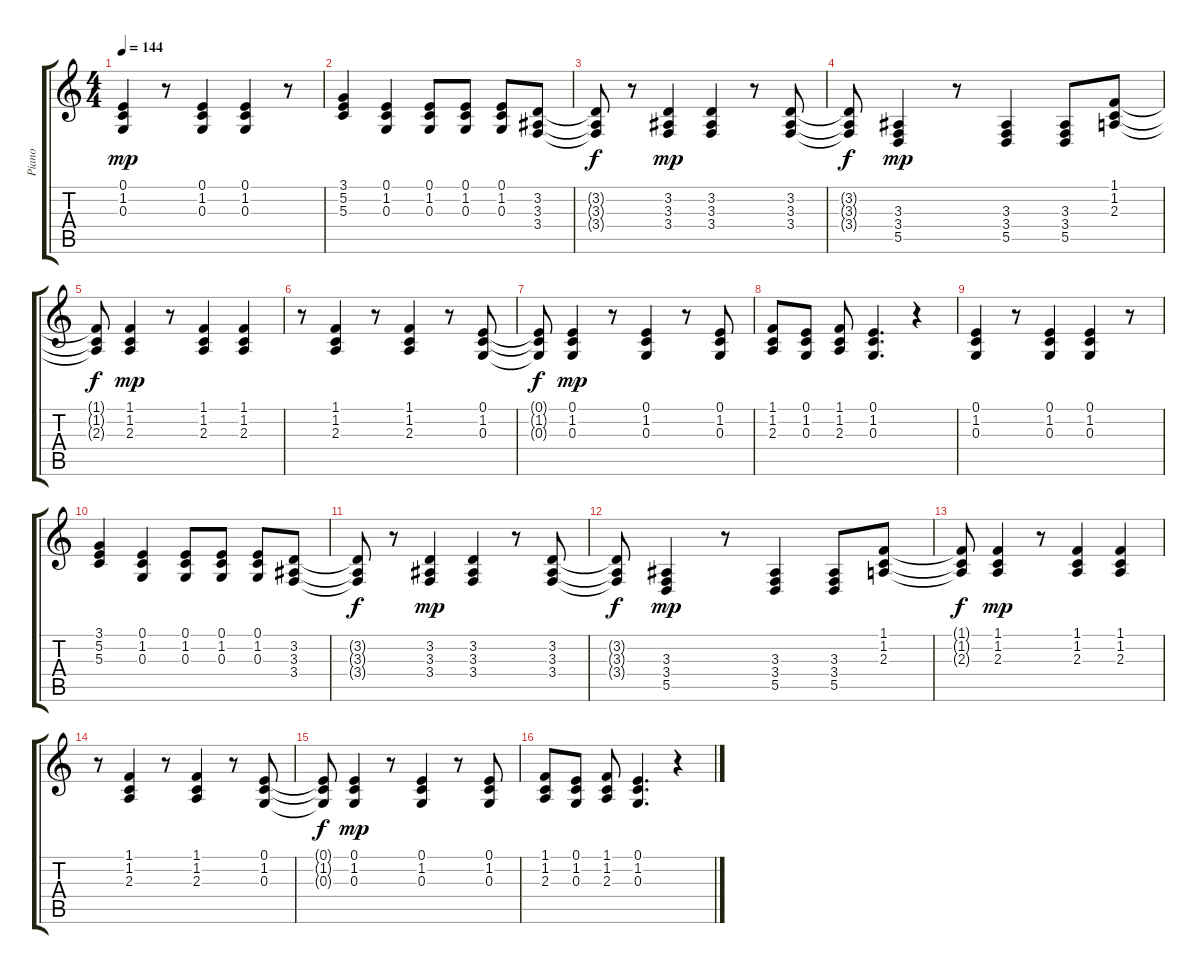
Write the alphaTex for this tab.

\track ("Piano" "Piano") {instrument brightacousticpiano}
\staff {score tabs}
\tuning (E4 B3 G3 D3 A2 E2) {hide}
\ts (4 4)
\tempo 144
\clef g2
\ks c
(0.1 1.2 0.3).4{dy mp} r.8 (0.1 1.2 0.3).4 (0.1 1.2 0.3).4 r.8 |
(3.1 5.2 5.3).4 (0.1 1.2 0.3).4 (0.1 1.2 0.3).8 (0.1 1.2 0.3).8 (0.1 1.2 0.3).8 (3.2 3.3 3.4).8 |
(3.2{t} 3.3{t} 3.4{t}).8{dy f} r.8 (3.2 3.3 3.4).4{dy mp} (3.2 3.3 3.4).4 r.8 (3.2 3.3 3.4).8 |
(3.2{t} 3.3{t} 3.4{t}).8{dy f} (3.3 3.4 5.5).4{dy mp} r.8 (3.3 3.4 5.5).4 (3.3 3.4 5.5).8 (1.1 1.2 2.3).8 |
(1.1{t} 1.2{t} 2.3{t}).8{dy f} (1.1 1.2 2.3).4{dy mp} r.8 (1.1 1.2 2.3).4 (1.1 1.2 2.3).4 |
r.8 (1.1 1.2 2.3).4 r.8 (1.1 1.2 2.3).4 r.8 (0.1 1.2 0.3).8 |
(0.1{t} 1.2{t} 0.3{t}).8{dy f} (0.1 1.2 0.3).4{dy mp} r.8 (0.1 1.2 0.3).4 r.8 (0.1 1.2 0.3).8 |
(1.1 1.2 2.3).8 (0.1 1.2 0.3).8 (1.1 1.2 2.3).8 (0.1 1.2 0.3).4{d} r.4 |
(0.1 1.2 0.3).4 r.8 (0.1 1.2 0.3).4 (0.1 1.2 0.3).4 r.8 |
(3.1 5.2 5.3).4 (0.1 1.2 0.3).4 (0.1 1.2 0.3).8 (0.1 1.2 0.3).8 (0.1 1.2 0.3).8 (3.2 3.3 3.4).8 |
(3.2{t} 3.3{t} 3.4{t}).8{dy f} r.8 (3.2 3.3 3.4).4{dy mp} (3.2 3.3 3.4).4 r.8 (3.2 3.3 3.4).8 |
(3.2{t} 3.3{t} 3.4{t}).8{dy f} (3.3 3.4 5.5).4{dy mp} r.8 (3.3 3.4 5.5).4 (3.3 3.4 5.5).8 (1.1 1.2 2.3).8 |
(1.1{t} 1.2{t} 2.3{t}).8{dy f} (1.1 1.2 2.3).4{dy mp} r.8 (1.1 1.2 2.3).4 (1.1 1.2 2.3).4 |
r.8 (1.1 1.2 2.3).4 r.8 (1.1 1.2 2.3).4 r.8 (0.1 1.2 0.3).8 |
(0.1{t} 1.2{t} 0.3{t}).8{dy f} (0.1 1.2 0.3).4{dy mp} r.8 (0.1 1.2 0.3).4 r.8 (0.1 1.2 0.3).8 |
(1.1 1.2 2.3).8 (0.1 1.2 0.3).8 (1.1 1.2 2.3).8 (0.1 1.2 0.3).4{d} r.4
